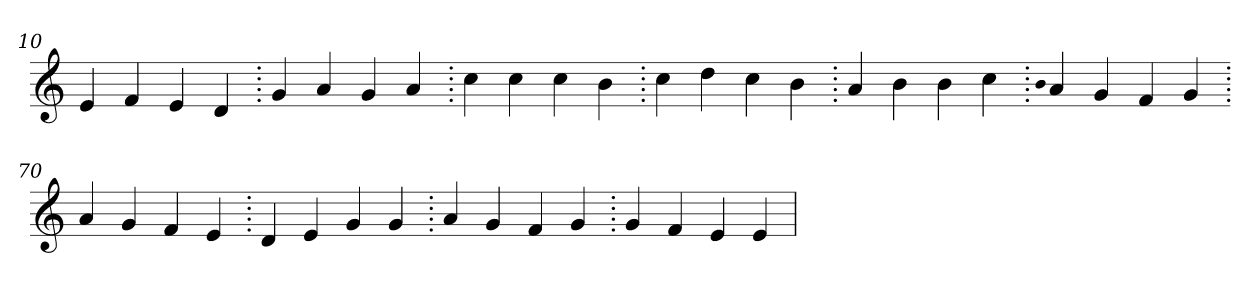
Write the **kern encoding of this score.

**kern
*part1
*staff1
*clefG2
=10.
4e
4f
4e
4d
=20.
4g
4a
4g
4a
=30.
4cc
4cc
4cc
4b
=40.
4cc
4dd
4cc
4b
=50.
4a
4b
4b
4cc
=60.
qqb
4a
4g
4f
4g
=70.
4a
4g
4f
4e
=80.
4d
4e
4g
4g
=90.
4a
4g
4f
4g
=100.
4g
4f
4e
4e
=
*-
